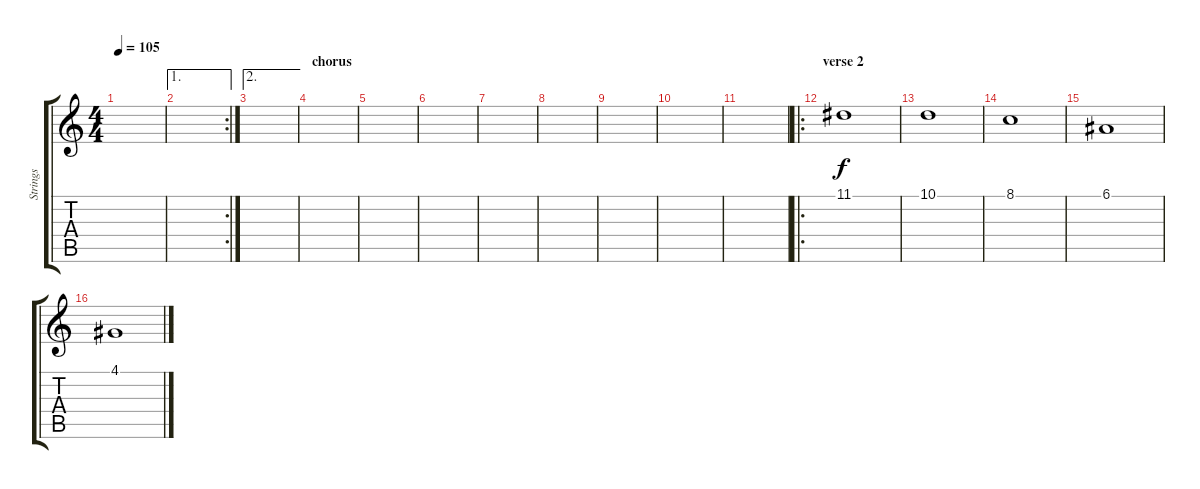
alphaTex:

\track ("Strings" "Strings") {instrument stringensemble2}
\staff {score tabs}
\tuning (E4 B3 G3 D3 A2 E2) {hide}
\ts (4 4)
\tempo 105
\clef g2
\ks c
|
\ae 1
\rc 2
|
\ae 2
|
\section ("" "chorus")
|
|
|
|
|
|
|
|
\ro
\section ("" "verse 2")
11.1.1 |
10.1.1 |
8.1.1 |
6.1.1 |
4.1.1
